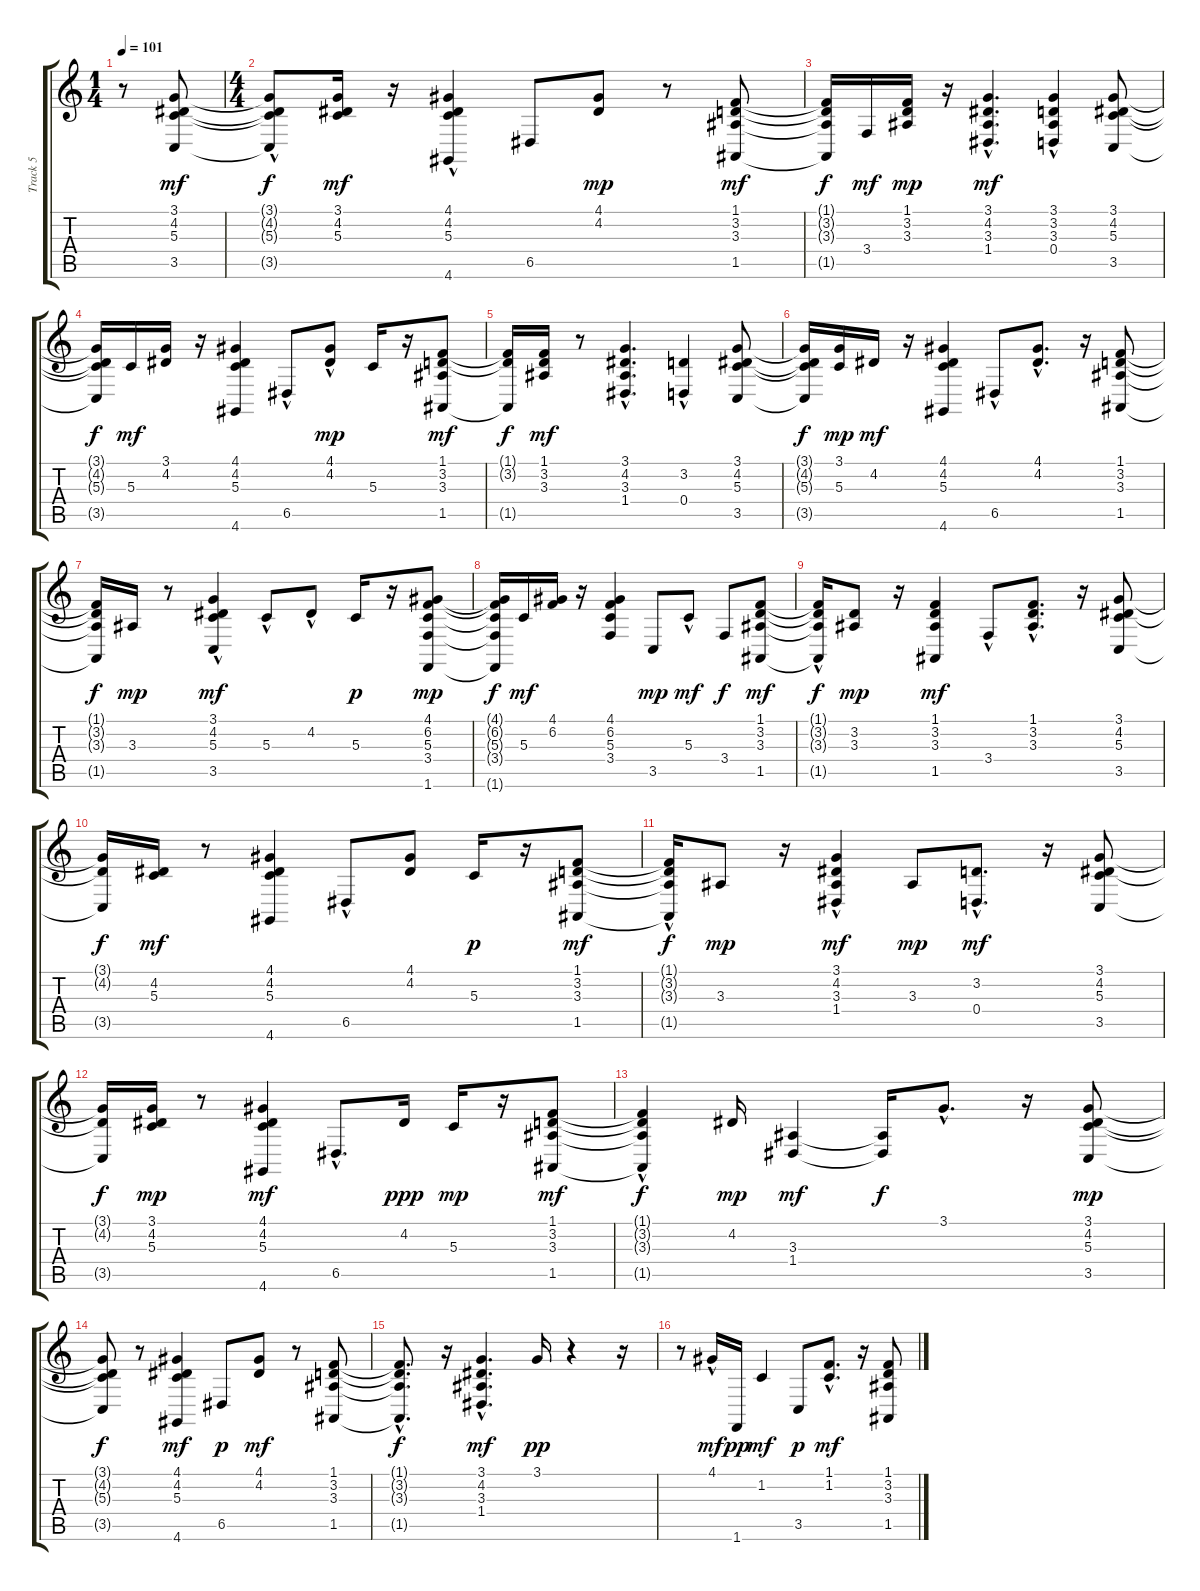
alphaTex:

\track ("Track 5" "Track 5") {instrument acousticgrandpiano}
\staff {score tabs}
\tuning (E4 B3 G3 D3 A2 E2) {hide}
\ts (1 4)
\tempo 101
\clef g2
\ks c
r.8{dy mf instrument acousticgrandpiano} (3.1 4.2 5.3 3.5).8 |
\ts (4 4)
(3.1{t} 4.2{t} 5.3{t} 3.5{hac t}).8{dy f} (3.1 4.2 5.3).16{dy mf} r.16 (4.1 4.2 5.3 4.6{hac}).4 6.5.8 (4.1 4.2).8{dy mp} r.8 (1.1 3.2 3.3 1.5).8{dy mf} |
(1.1{t} 3.2{t} 3.3{t} 1.5{t}).16{dy f} 3.4.16{dy mf} (1.1 3.2 3.3).16{dy mp} r.16 (3.1 4.2 3.3 1.4{hac}).4{d dy mf} (3.1 3.2 3.3{hac} 0.4).4 (3.1 4.2 5.3 3.5).8 |
(3.1{t} 4.2{t} 5.3{t} 3.5{t}).16{dy f} 5.3.16{dy mf} (3.1 4.2).16 r.16 (4.1 4.2 5.3 4.6).4 6.5{hac}.8 (4.1 4.2{hac}).8{dy mp} 5.3.16 r.16 (1.1 3.2 3.3 1.5).8{dy mf} |
(1.1{t} 3.2{t} 1.5{t}).16{dy f} (1.1 3.2 3.3).16{dy mf} r.8 (3.1 4.2 3.3 1.4{hac}).4{d} (3.2{hac} 0.4).4 (3.1 4.2 5.3 3.5).8 |
(3.1{t} 4.2{t} 5.3{t} 3.5{t}).16{dy f} (3.1 5.3).16{dy mp} 4.2.16{dy mf} r.16 (4.1 4.2 5.3 4.6).4 6.5{hac}.8 (4.1 4.2{hac}).8{d} r.16 (1.1 3.2 3.3 1.5).8 |
(1.1{t} 3.2{t} 3.3{t} 1.5{t}).16{dy f} 3.3.16{dy mp} r.8 (3.1 4.2 5.3{hac} 3.5{hac}).4{dy mf} 5.3{hac}.8 4.2{hac}.8 5.3.16{dy p} r.16 (4.1 6.2 5.3 3.4 1.6).8{dy mp} |
(4.1{t} 6.2{t} 5.3{t} 3.4{t} 1.6{t}).16{dy f} 5.3.16{dy mf} (4.1 6.2).16 r.16 (4.1 6.2 5.3 3.4).4 3.5.8{dy mp} 5.3{hac}.8{dy mf} 3.4.8{dy f} (1.1 3.2 3.3 1.5).8{dy mf} |
(1.1{hac t} 3.2{t} 3.3{t} 1.5{hac t}).16{dy f} (3.2 3.3).8{dy mp} r.16 (1.1 3.2 3.3 1.5).4{dy mf} 3.4{hac}.8 (1.1{hac} 3.2{hac} 3.3).8{d} r.16 (3.1 4.2 5.3 3.5).8 |
(3.1{t} 4.2{t} 3.5{t}).16{dy f} (4.2 5.3).16{dy mf} r.8 (4.1 4.2 5.3 4.6).4 6.5{hac}.8 (4.1 4.2).8 5.3.16{dy p} r.16 (1.1 3.2 3.3 1.5).8{dy mf} |
(1.1{hac t} 3.2{t} 3.3{t} 1.5{hac t}).16{dy f} 3.3.8{dy mp} r.16 (3.1 4.2{hac} 3.3{hac} 1.4{hac}).4{dy mf} 3.3.8{dy mp} (3.2{hac} 0.4{hac}).8{d dy mf} r.16 (3.1 4.2 5.3 3.5).8 |
(3.1{t} 4.2{t} 3.5{t}).16{dy f} (3.1 4.2 5.3).16{dy mp} r.8 (4.1 4.2 5.3 4.6).4{dy mf} 6.5{hac}.8{d} 4.2.16{dy ppp} 5.3.16{dy mp} r.16 (1.1 3.2 3.3 1.5).8{dy mf} |
(1.1{hac t} 3.2{t} 3.3{t} 1.5{t}).4{dy f} 4.2.16{dy mp} (3.3 1.4).4{dy mf} (3.3{t} 1.4{t}).16{dy f} 3.1{hac}.8{d} r.16 (3.1 4.2 5.3 3.5).8{dy mp} |
(3.1{t} 4.2{t} 5.3{t} 3.5{t}).8{dy f} r.8 (4.1 4.2 5.3 4.6).4{dy mf} 6.5.8{dy p} (4.1 4.2).8{dy mf} r.8 (1.1 3.2 3.3 1.5).8 |
(1.1{t} 3.2{t} 3.3{t} 1.5{hac t}).8{d dy f} r.16 (3.1 4.2{hac} 3.3{hac} 1.4{hac}).4{d dy mf} 3.1.16{dy pp} r.4 r.16 |
r.8 4.1{hac}.16{dy mf} 1.6.16{dy pp} 1.2.4{dy mf} 3.5.8{dy p} (1.1 1.2{hac}).8{d dy mf} r.16 (1.1 3.2 3.3 1.5).8
